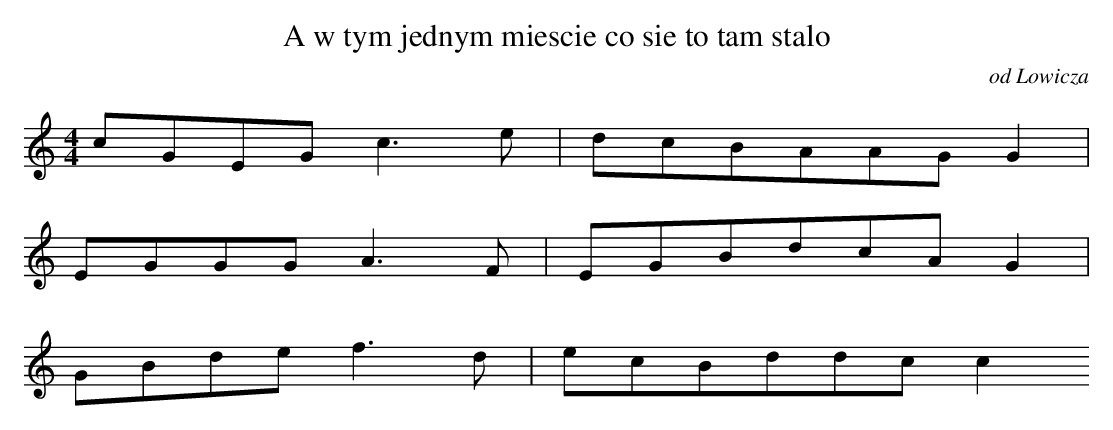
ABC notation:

X:1
T: A w tym jednym miescie co sie to tam stalo
O: od Lowicza
M: 4/4
L: 1/8
K: C
cGEGc3e | dcBAAGG2 |
EGGGA3F | EGBdcAG2 |
GBdef3d | ecBddcc2
